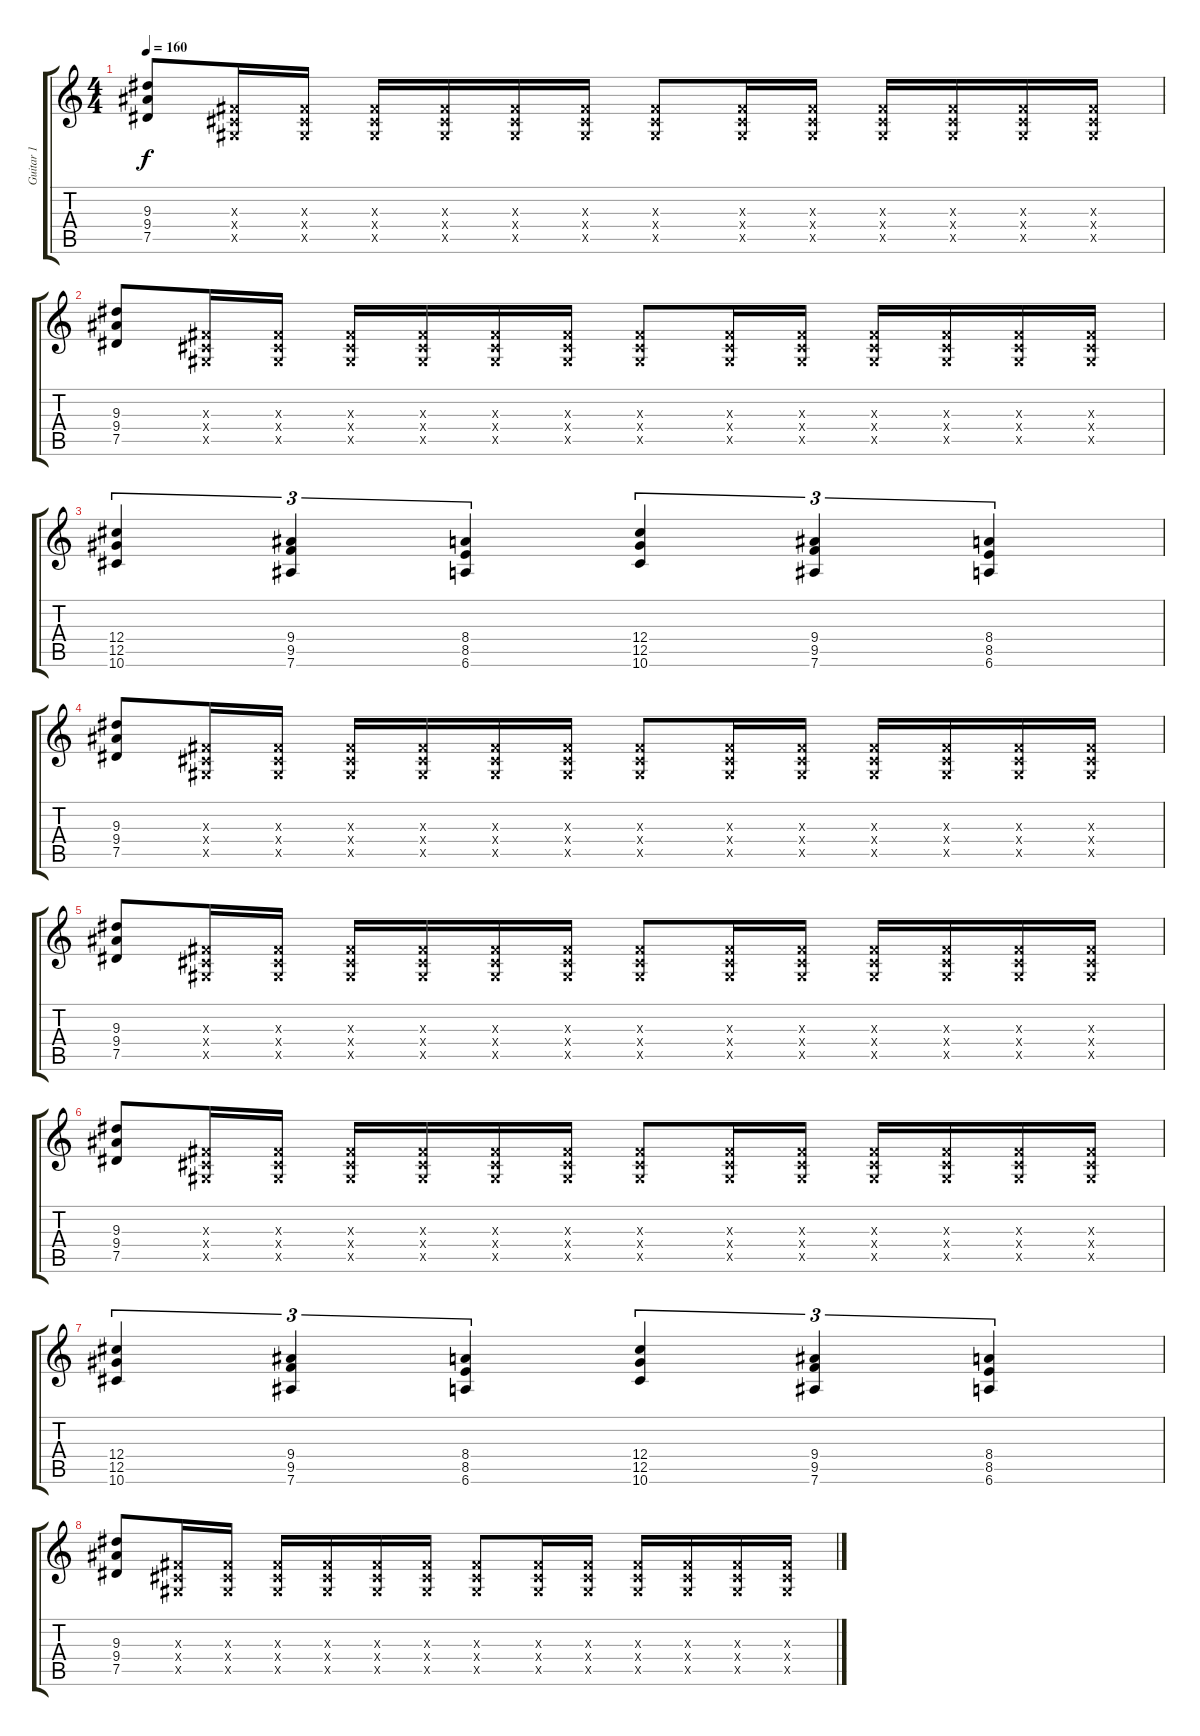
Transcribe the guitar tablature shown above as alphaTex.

\track ("Guitar 1" "Guitar 1") {instrument overdrivenguitar}
\staff {score tabs}
\tuning (Eb4 Bb3 Gb3 Db3 Ab2 Eb2) {hide}
\ts (4 4)
\tempo 160
\clef g2
\ks c
(9.3 9.4 7.5).8{dy f} (0.3{x} 0.4{x} 0.5{x}).16 (0.3{x} 0.4{x} 0.5{x}).16 (0.3{x} 0.4{x} 0.5{x}).16 (0.3{x} 0.4{x} 0.5{x}).16 (0.3{x} 0.4{x} 0.5{x}).16 (0.3{x} 0.4{x} 0.5{x}).16 (0.3{x} 0.4{x} 0.5{x}).8 (0.3{x} 0.4{x} 0.5{x}).16 (0.3{x} 0.4{x} 0.5{x}).16 (0.3{x} 0.4{x} 0.5{x}).16 (0.3{x} 0.4{x} 0.5{x}).16 (0.3{x} 0.4{x} 0.5{x}).16 (0.3{x} 0.4{x} 0.5{x}).16 |
(9.3 9.4 7.5).8 (0.3{x} 0.4{x} 0.5{x}).16 (0.3{x} 0.4{x} 0.5{x}).16 (0.3{x} 0.4{x} 0.5{x}).16 (0.3{x} 0.4{x} 0.5{x}).16 (0.3{x} 0.4{x} 0.5{x}).16 (0.3{x} 0.4{x} 0.5{x}).16 (0.3{x} 0.4{x} 0.5{x}).8 (0.3{x} 0.4{x} 0.5{x}).16 (0.3{x} 0.4{x} 0.5{x}).16 (0.3{x} 0.4{x} 0.5{x}).16 (0.3{x} 0.4{x} 0.5{x}).16 (0.3{x} 0.4{x} 0.5{x}).16 (0.3{x} 0.4{x} 0.5{x}).16 |
(12.4 12.5 10.6).4{tu (3 2)} (9.4 9.5 7.6).4{tu (3 2)} (8.4 8.5 6.6).4{tu (3 2)} (12.4 12.5 10.6).4{tu (3 2)} (9.4 9.5 7.6).4{tu (3 2)} (8.4 8.5 6.6).4{tu (3 2)} |
(9.3 9.4 7.5).8 (0.3{x} 0.4{x} 0.5{x}).16 (0.3{x} 0.4{x} 0.5{x}).16 (0.3{x} 0.4{x} 0.5{x}).16 (0.3{x} 0.4{x} 0.5{x}).16 (0.3{x} 0.4{x} 0.5{x}).16 (0.3{x} 0.4{x} 0.5{x}).16 (0.3{x} 0.4{x} 0.5{x}).8 (0.3{x} 0.4{x} 0.5{x}).16 (0.3{x} 0.4{x} 0.5{x}).16 (0.3{x} 0.4{x} 0.5{x}).16 (0.3{x} 0.4{x} 0.5{x}).16 (0.3{x} 0.4{x} 0.5{x}).16 (0.3{x} 0.4{x} 0.5{x}).16 |
(9.3 9.4 7.5).8 (0.3{x} 0.4{x} 0.5{x}).16 (0.3{x} 0.4{x} 0.5{x}).16 (0.3{x} 0.4{x} 0.5{x}).16 (0.3{x} 0.4{x} 0.5{x}).16 (0.3{x} 0.4{x} 0.5{x}).16 (0.3{x} 0.4{x} 0.5{x}).16 (0.3{x} 0.4{x} 0.5{x}).8 (0.3{x} 0.4{x} 0.5{x}).16 (0.3{x} 0.4{x} 0.5{x}).16 (0.3{x} 0.4{x} 0.5{x}).16 (0.3{x} 0.4{x} 0.5{x}).16 (0.3{x} 0.4{x} 0.5{x}).16 (0.3{x} 0.4{x} 0.5{x}).16 |
(9.3 9.4 7.5).8 (0.3{x} 0.4{x} 0.5{x}).16 (0.3{x} 0.4{x} 0.5{x}).16 (0.3{x} 0.4{x} 0.5{x}).16 (0.3{x} 0.4{x} 0.5{x}).16 (0.3{x} 0.4{x} 0.5{x}).16 (0.3{x} 0.4{x} 0.5{x}).16 (0.3{x} 0.4{x} 0.5{x}).8 (0.3{x} 0.4{x} 0.5{x}).16 (0.3{x} 0.4{x} 0.5{x}).16 (0.3{x} 0.4{x} 0.5{x}).16 (0.3{x} 0.4{x} 0.5{x}).16 (0.3{x} 0.4{x} 0.5{x}).16 (0.3{x} 0.4{x} 0.5{x}).16 |
(12.4 12.5 10.6).4{tu (3 2)} (9.4 9.5 7.6).4{tu (3 2)} (8.4 8.5 6.6).4{tu (3 2)} (12.4 12.5 10.6).4{tu (3 2)} (9.4 9.5 7.6).4{tu (3 2)} (8.4 8.5 6.6).4{tu (3 2)} |
(9.3 9.4 7.5).8 (0.3{x} 0.4{x} 0.5{x}).16 (0.3{x} 0.4{x} 0.5{x}).16 (0.3{x} 0.4{x} 0.5{x}).16 (0.3{x} 0.4{x} 0.5{x}).16 (0.3{x} 0.4{x} 0.5{x}).16 (0.3{x} 0.4{x} 0.5{x}).16 (0.3{x} 0.4{x} 0.5{x}).8 (0.3{x} 0.4{x} 0.5{x}).16 (0.3{x} 0.4{x} 0.5{x}).16 (0.3{x} 0.4{x} 0.5{x}).16 (0.3{x} 0.4{x} 0.5{x}).16 (0.3{x} 0.4{x} 0.5{x}).16 (0.3{x} 0.4{x} 0.5{x}).16
